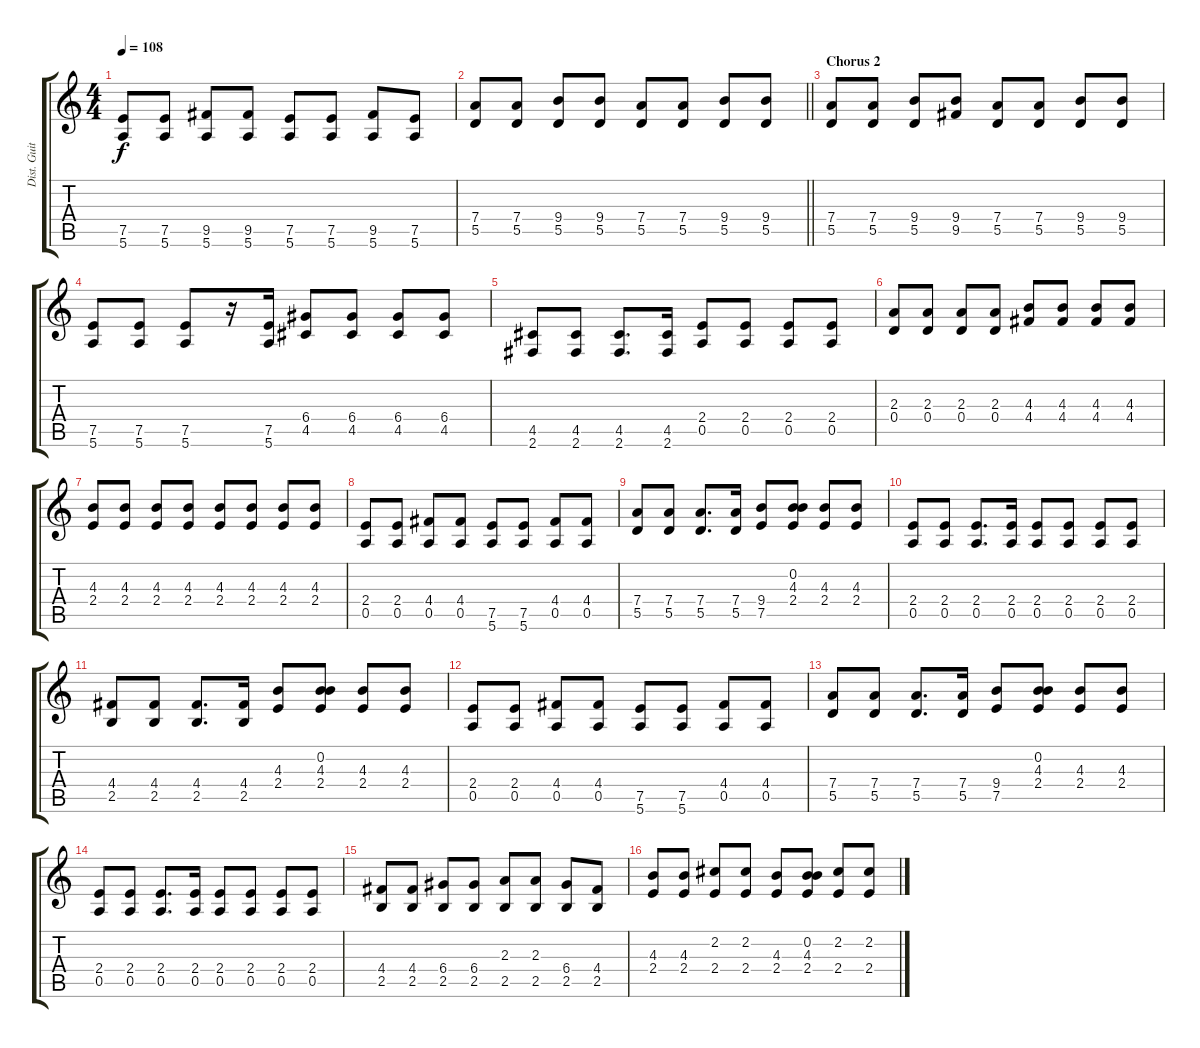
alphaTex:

\track ("Dist. Guitar" "Dist. Guit") {instrument distortionguitar}
\staff {score tabs}
\tuning (E4 B3 G3 D3 A2 E2) {hide}
\ts (4 4)
\tempo 108
\clef g2
\ks c
(7.5 5.6).8{dy f} (7.5 5.6).8 (9.5 5.6).8 (9.5 5.6).8 (7.5 5.6).8 (7.5 5.6).8 (9.5 5.6).8 (7.5 5.6).8 |
\barLineRight lightlight
(7.4 5.5).8 (7.4 5.5).8 (9.4 5.5).8 (9.4 5.5).8 (7.4 5.5).8 (7.4 5.5).8 (9.4 5.5).8 (9.4 5.5).8 |
\section ("" "Chorus 2")
(7.4 5.5).8 (7.4 5.5).8 (9.4 5.5).8 (9.4 9.5).8 (7.4 5.5).8 (7.4 5.5).8 (9.4 5.5).8 (9.4 5.5).8 |
(7.5 5.6).8 (7.5 5.6).8 (7.5 5.6).8 r.16 (7.5 5.6).16 (6.4 4.5).8 (6.4 4.5).8 (6.4 4.5).8 (6.4 4.5).8 |
(4.5 2.6).8 (4.5 2.6).8 (4.5 2.6).8{d} (4.5 2.6).16 (2.4 0.5).8 (2.4 0.5).8 (2.4 0.5).8 (2.4 0.5).8 |
(2.3 0.4).8 (2.3 0.4).8 (2.3 0.4).8 (2.3 0.4).8 (4.3 4.4).8 (4.3 4.4).8 (4.3 4.4).8 (4.3 4.4).8 |
(4.3 2.4).8 (4.3 2.4).8 (4.3 2.4).8 (4.3 2.4).8 (4.3 2.4).8 (4.3 2.4).8 (4.3 2.4).8 (4.3 2.4).8 |
(2.4 0.5).8 (2.4 0.5).8 (4.4 0.5).8 (4.4 0.5).8 (7.5 5.6).8 (7.5 5.6).8 (4.4 0.5).8 (4.4 0.5).8 |
(7.4 5.5).8 (7.4 5.5).8 (7.4 5.5).8{d} (7.4 5.5).16 (9.4 7.5).8 (0.2 4.3 2.4).8 (4.3 2.4).8 (4.3 2.4).8 |
(2.4 0.5).8 (2.4 0.5).8 (2.4 0.5).8{d} (2.4 0.5).16 (2.4 0.5).8 (2.4 0.5).8 (2.4 0.5).8 (2.4 0.5).8 |
(4.4 2.5).8 (4.4 2.5).8 (4.4 2.5).8{d} (4.4 2.5).16 (4.3 2.4).8 (0.2 4.3 2.4).8 (4.3 2.4).8 (4.3 2.4).8 |
(2.4 0.5).8 (2.4 0.5).8 (4.4 0.5).8 (4.4 0.5).8 (7.5 5.6).8 (7.5 5.6).8 (4.4 0.5).8 (4.4 0.5).8 |
(7.4 5.5).8 (7.4 5.5).8 (7.4 5.5).8{d} (7.4 5.5).16 (9.4 7.5).8 (0.2 4.3 2.4).8 (4.3 2.4).8 (4.3 2.4).8 |
(2.4 0.5).8 (2.4 0.5).8 (2.4 0.5).8{d} (2.4 0.5).16 (2.4 0.5).8 (2.4 0.5).8 (2.4 0.5).8 (2.4 0.5).8 |
(4.4 2.5).8 (4.4 2.5).8 (6.4 2.5).8 (6.4 2.5).8 (2.3 2.5).8 (2.3 2.5).8 (6.4 2.5).8 (4.4 2.5).8 |
(4.3 2.4).8 (4.3 2.4).8 (2.2 2.4).8 (2.2 2.4).8 (4.3 2.4).8 (0.2 4.3 2.4).8 (2.2 2.4).8 (2.2 2.4).8
